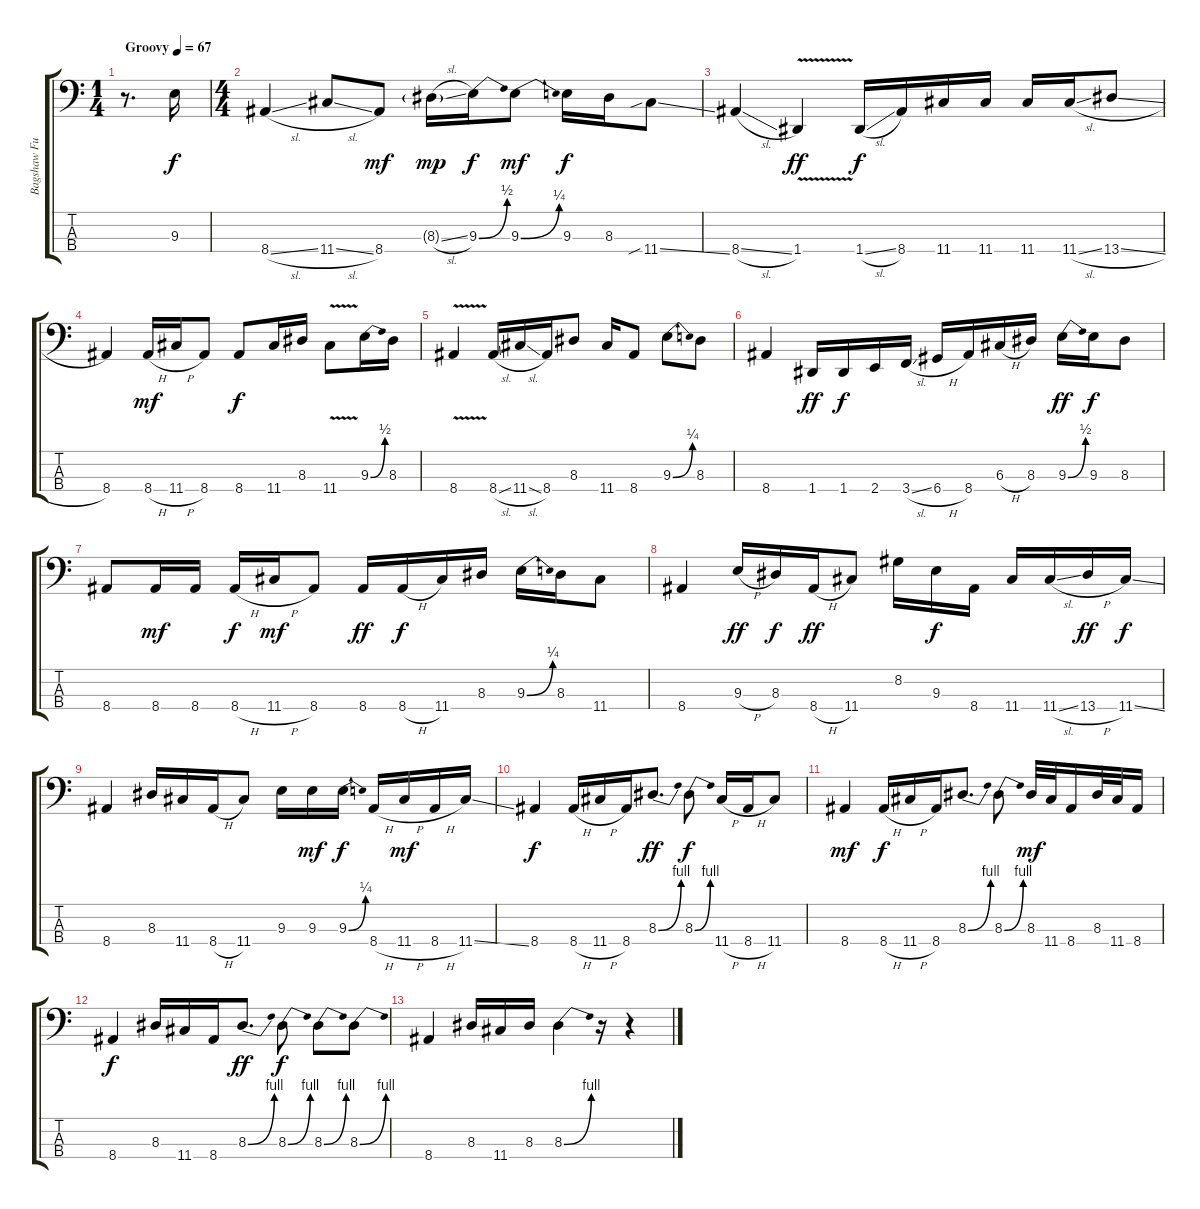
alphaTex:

\track ("Bagshaw FuzzBass!" "Bagshaw Fu") {instrument electricbassfinger}
\staff {score tabs}
\tuning (F2 C2 G1 D1) {hide}
\ts (1 4)
\tempo (67 "Groovy")
\clef f4
\ks c
r.8{d dy f volume 16 instrument electricbassfinger} 9.3.16 |
\ts (4 4)
8.4{sl}.4 11.4{sl}.8 8.4.8{dy mf} 8.3{sl g}.16{dy mp} 9.3{be (bend 0 0 60 2)}.16{dy f} 9.3{be (bend 0 0 60 1)}.8{dy mf} 9.3.16{dy f} 8.3.16 11.4{sib ss}.8 |
8.4{sl}.4 1.4{v}.4{dy ff} 1.4{sl}.16{dy f} 8.4.16 11.4.16 11.4.16 11.4.16 11.4{sl}.16 13.4{sl}.8 |
8.4.4 8.4{h}.16{dy mf} 11.4{h}.16 8.4.8 8.4.8{dy f} 11.4.16 8.3.16 11.4{v}.8 9.3{be (bend 0 0 60 2)}.16 8.3.16 |
8.4{v}.4 8.4{sl}.16 11.4{sl}.16 8.4.16 8.3.8 11.4.16 8.4.8 9.3{be (bend 0 0 60 1)}.8 8.3.8 |
8.4.4 1.4.16{dy ff} 1.4.16{dy f} 2.4.16 3.4{sl}.16 6.4{h}.16 8.4.16 6.3{h}.16 8.3.16 9.3{be (bend 0 0 60 2)}.16{dy ff} 9.3.16{dy f} 8.3.8 |
8.4.8 8.4.16{dy mf} 8.4.16 8.4{h}.16{dy f} 11.4{h}.16{dy mf} 8.4.8 8.4.16{dy ff} 8.4{h}.16{dy f} 11.4.16 8.3.16 9.3{be (bend 0 0 60 1)}.16 8.3.16 11.4.8 |
8.4.4 9.3{h}.16{dy ff} 8.3.16{dy f} 8.4{h}.16{dy ff} 11.4.8 8.2.16 9.3.16{dy f} 8.4.16 11.4.16 11.4{sl}.16 13.4{h}.16{dy ff} 11.4{ss}.16{dy f} |
8.4.4 8.3.16 11.4.16 8.4{h}.16 11.4.8 9.3.16 9.3.16{dy mf} 9.3{be (bend 0 0 60 1)}.16{dy f} 8.4{h}.16 11.4{h}.16{dy mf} 8.4{h}.16 11.4{ss}.16 |
8.4.4{dy f volume 0} 8.4{h}.16 11.4{h}.16 8.4.16 8.3{be (bend 0 0 60 4)}.8{d dy ff} 8.3{be (bend 0 0 60 4)}.8{dy f} 11.4{h}.16 8.4{h}.16 11.4.8 |
8.4.4{dy mf} 8.4{h}.16{dy f} 11.4{h}.16 8.4.16 8.3{be (bend 0 0 60 4)}.8{d} 8.3{be (bend 0 0 60 4)}.8 8.3.32{dy mf} 11.4.32 8.4.16 8.3.32 11.4.32 8.4.16 |
8.4.4{dy f} 8.3.16 11.4.16 8.4.16 8.3{be (bend 0 0 60 4)}.8{d dy ff} 8.3{be (bend 0 0 60 4)}.8{dy f} 8.3{be (bend 0 0 60 4)}.8 8.3{be (bend 0 0 60 4)}.8 |
8.4.4 8.3.16 11.4.16 8.3.16 8.3{be (bend 0 0 60 4)}.4 r.16 r.4
